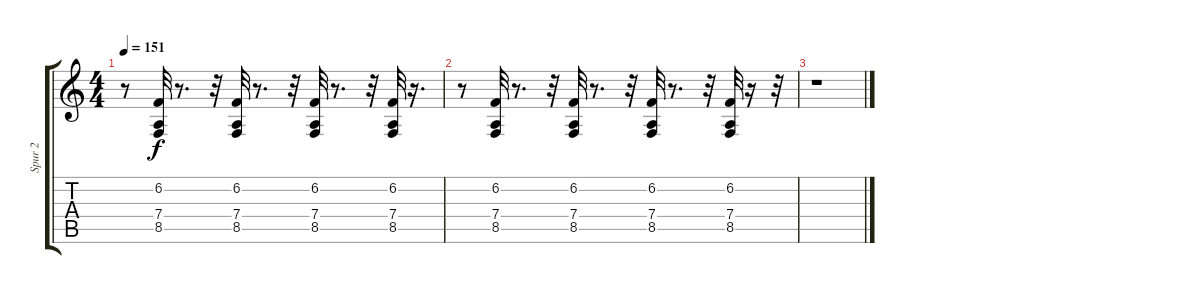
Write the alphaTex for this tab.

\track ("Spur 2" "Spur 2") {instrument percussiveorgan}
\staff {score tabs}
\tuning (E4 B3 G3 D3 A2 E2) {hide}
\ts (4 4)
\tempo 151
\clef g2
\ks c
r.8{dy f} (6.2 7.4 8.5).32 r.8{d} r.32 (6.2 7.4 8.5).32 r.8{d} r.32 (6.2 7.4 8.5).32 r.8{d} r.32 (6.2 7.4 8.5).32 r.16{d} |
r.8 (6.2 7.4 8.5).32 r.8{d} r.32 (6.2 7.4 8.5).32 r.8{d} r.32 (6.2 7.4 8.5).32 r.8{d} r.32 (6.2 7.4 8.5).32 r.16 r.32 |
r.1
